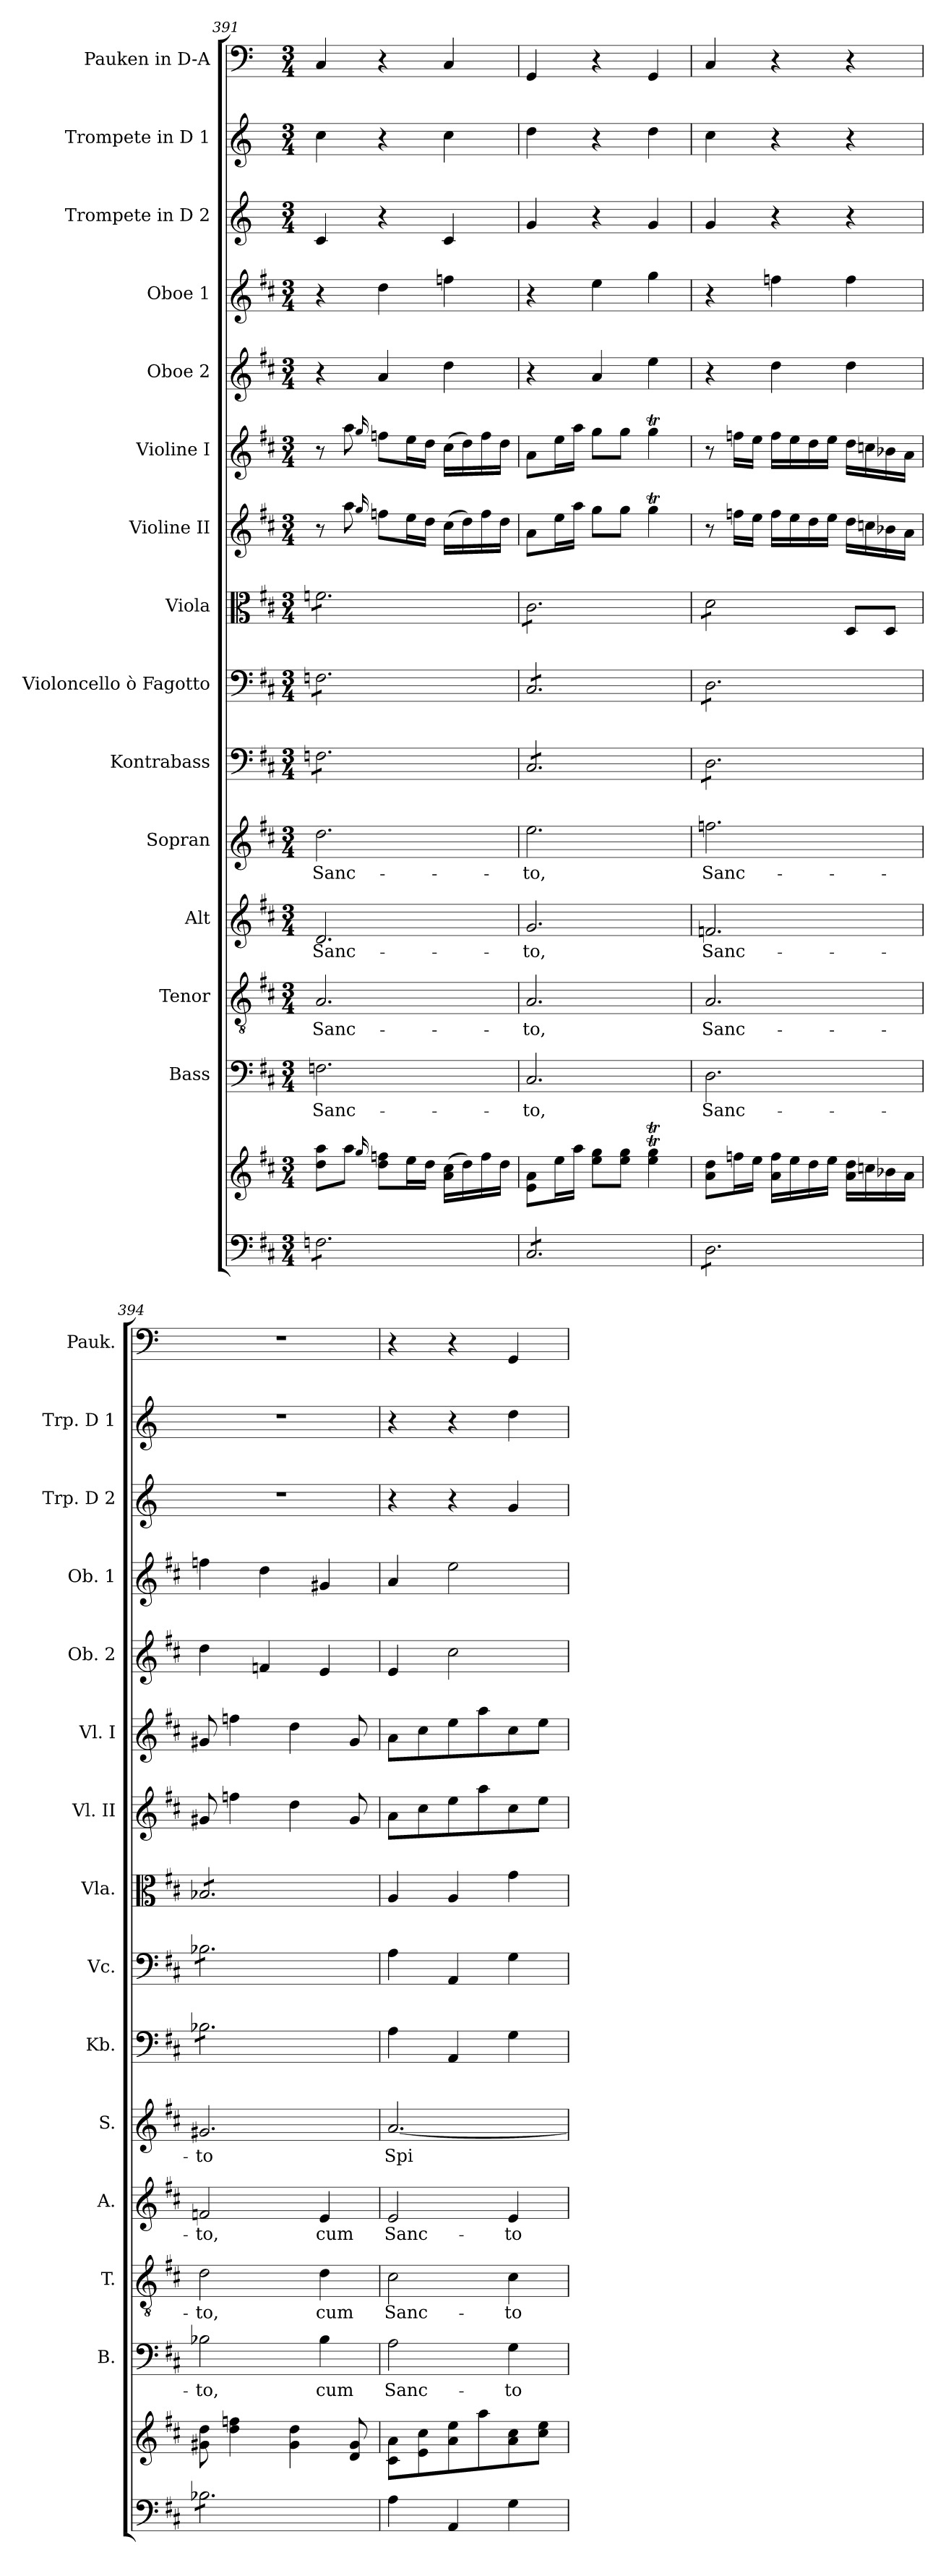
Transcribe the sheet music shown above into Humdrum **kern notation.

**kern	**kern	**kern	**text	**kern	**text	**kern	**text	**kern	**text	**kern	**kern	**kern	**kern	**kern	**kern	**kern	**kern	**kern	**kern
*part15	*part15	*part14	*part14	*part13	*part13	*part12	*part12	*part11	*part11	*part10	*part9	*part8	*part7	*part6	*part5	*part4	*part3	*part2	*part1
*staff16	*staff15	*staff14	*staff14	*staff13	*staff13	*staff12	*staff12	*staff11	*staff11	*staff10	*staff9	*staff8	*staff7	*staff6	*staff5	*staff4	*staff3	*staff2	*staff1
*	*	*I"Bass	*	*I"Tenor	*	*I"Alt	*	*I"Sopran	*	*I"Kontrabass	*I"Violoncello ò Fagotto	*I"Viola	*I"Violine II	*I"Violine I	*I"Oboe 2	*I"Oboe 1	*I"Trompete in D 2	*I"Trompete in D 1	*I"Pauken in D-A
*	*	*I'B.	*	*I'T.	*	*I'A.	*	*I'S.	*	*I'Kb.	*I'Vc.	*I'Vla.	*I'Vl. II	*I'Vl. I	*I'Ob. 2	*I'Ob. 1	*I'Trp. D 2	*I'Trp. D 1	*I'Pauk.
!!LO:PB:g=z
*clefF4	*clefG2	*clefF4	*	*clefGv2	*	*clefG2	*	*clefG2	*	*clefF4	*clefF4	*clefC3	*clefG2	*clefG2	*clefG2	*clefG2	*clefG2	*clefG2	*clefF4
*	*	*	*	*	*	*	*	*	*	*ITrd7c12	*	*	*	*	*	*	*ITrd-1c-2	*ITrd-1c-2	*ITrd-1c-2
*k[f#c#]	*k[f#c#]	*k[f#c#]	*	*k[f#c#]	*	*k[f#c#]	*	*k[f#c#]	*	*k[f#c#]	*k[f#c#]	*k[f#c#]	*k[f#c#]	*k[f#c#]	*k[f#c#]	*k[f#c#]	*k[f#c#]	*k[f#c#]	*k[f#c#]
*D:	*D:	*D:	*	*D:	*	*D:	*	*D:	*	*D:	*D:	*D:	*D:	*D:	*D:	*D:	*D:	*D:	*D:
*M3/4	*M3/4	*M3/4	*	*M3/4	*	*M3/4	*	*M3/4	*	*M3/4	*M3/4	*M3/4	*M3/4	*M3/4	*M3/4	*M3/4	*M3/4	*M3/4	*M3/4
=391	=391	=391	=391	=391	=391	=391	=391	=391	=391	=391	=391	=391	=391	=391	=391	=391	=391	=391	=391
!	!	!	!LO:LY:b	!	!LO:LY:b	!	!LO:LY:b	!	!LO:LY:b	!	!	!	!	!	!	!	!	!	!
*tremolo	*	*	*	*	*	*	*	*	*	*	*	*	*	*	*	*	*	*	*
*	*	*	*	*	*	*	*	*	*	*tremolo	*	*	*	*	*	*	*	*	*
*	*	*	*	*	*	*	*	*	*	*	*tremolo	*	*	*	*	*	*	*	*
*	*	*	*	*	*	*	*	*	*	*	*	*tremolo	*	*	*	*	*	*	*
8Fn\L	8dd\ 8aa\L	2.Fn\	Sanc-	2.A/	Sanc-	2.d/	Sanc-	2.dd\	Sanc-	8FFn\L	8Fn\L	8fn\L	8r	8r	4r	4r	4d/	4dd\	4D/
8Fn\	8aa\J	.	.	.	.	.	.	.	.	8FFn\	8Fn\	8fn\	8aa\	8aa\	.	.	.	.	.
.	16qqgg/	.	.	.	.	.	.	.	.	.	.	.	16qqgg/	16qqgg/	.	.	.	.	.
8Fn\	8dd\ 8ffn\L	.	.	.	.	.	.	.	.	8FFn\	8Fn\	8fn\	8ffn\L	8ffn\L	4a/	4dd\	4r	4r	4r
8Fn\	16ee\L	.	.	.	.	.	.	.	.	8FFn\	8Fn\	8fn\	16ee\L	16ee\L	.	.	.	.	.
.	16dd\JJ	.	.	.	.	.	.	.	.	.	.	.	16dd\JJ	16dd\JJ	.	.	.	.	.
8Fn\	(>16a\ 16cc#\LL	.	.	.	.	.	.	.	.	8FFn\	8Fn\	8fn\	(>16cc#\LL	(>16cc#\LL	4dd\	4ffn\	4d/	4dd\	4D/
.	16dd\)	.	.	.	.	.	.	.	.	.	.	.	16dd\)	16dd\)	.	.	.	.	.
8Fn\J	16ff\	.	.	.	.	.	.	.	.	8FFn\J	8Fn\J	8fn\J	16ff\	16ff\	.	.	.	.	.
.	16dd\JJ	.	.	.	.	.	.	.	.	.	.	.	16dd\JJ	16dd\JJ	.	.	.	.	.
=392	=392	=392	=392	=392	=392	=392	=392	=392	=392	=392	=392	=392	=392	=392	=392	=392	=392	=392	=392
!	!	!	!LO:LY:b	!	!LO:LY:b	!	!LO:LY:b	!	!LO:LY:b	!	!	!	!	!	!	!	!	!	!
8C#/L	8e\ 8a\L	2.C#/	-to,	2.A/	-to,	2.g/	-to,	2.ee\	-to,	8CC#/L	8C#/L	8c#\L	8a\L	8a\L	4r	4r	4a/	4ee\	4AA/
8C#/	16ee\L	.	.	.	.	.	.	.	.	8CC#/	8C#/	8c#\	16ee\L	16ee\L	.	.	.	.	.
.	16aa\JJ	.	.	.	.	.	.	.	.	.	.	.	16aa\JJ	16aa\JJ	.	.	.	.	.
8C#/	8ee\ 8gg\L	.	.	.	.	.	.	.	.	8CC#/	8C#/	8c#\	8gg\L	8gg\L	4a/	4ee\	4r	4r	4r
8C#/	8ee\ 8gg\J	.	.	.	.	.	.	.	.	8CC#/	8C#/	8c#\	8gg\J	8gg\J	.	.	.	.	.
8C#/	4ee\T 4gg\T	.	.	.	.	.	.	.	.	8CC#/	8C#/	8c#\	4ggT\	4ggT\	4ee\	4gg\	4a/	4ee\	4AA/
8C#/J	.	.	.	.	.	.	.	.	.	8CC#/J	8C#/J	8c#\J	.	.	.	.	.	.	.
=393	=393	=393	=393	=393	=393	=393	=393	=393	=393	=393	=393	=393	=393	=393	=393	=393	=393	=393	=393
!	!	!	!LO:LY:b	!	!LO:LY:b	!	!LO:LY:b	!	!LO:LY:b	!	!	!	!	!	!	!	!	!	!
8D\L	8a\ 8dd\L	2.D\	Sanc-	2.A/	Sanc-	2.fn/	Sanc-	2.ffn\	Sanc-	8DD\L	8D\L	8d\L	8r	8r	4r	4r	4a/	4dd\	4D/
8D\	16ffn\L	.	.	.	.	.	.	.	.	8DD\	8D\	8d\	16ffn\LL	16ffn\LL	.	.	.	.	.
.	16ee\JJ	.	.	.	.	.	.	.	.	.	.	.	16ee\JJ	16ee\JJ	.	.	.	.	.
8D\	16a\ 16ff\LL	.	.	.	.	.	.	.	.	8DD\	8D\	8d\	16ff\LL	16ff\LL	4dd\	4ffn\	4r	4r	4r
.	16ee\	.	.	.	.	.	.	.	.	.	.	.	16ee\	16ee\	.	.	.	.	.
8D\	16dd\	.	.	.	.	.	.	.	.	8DD\	8D\	8d\J	16dd\	16dd\	.	.	.	.	.
*	*	*	*	*	*	*	*	*	*	*	*	*Xtremolo	*	*	*	*	*	*	*
.	16ee\JJ	.	.	.	.	.	.	.	.	.	.	.	16ee\JJ	16ee\JJ	.	.	.	.	.
8D\	16a\ 16dd\LL	.	.	.	.	.	.	.	.	8DD\	8D\	8D/L	16dd\LL	16dd\LL	4dd\	4ff\	4r	4r	4r
.	16ccn\	.	.	.	.	.	.	.	.	.	.	.	16ccn\	16ccn\	.	.	.	.	.
8D\J	16b-X\	.	.	.	.	.	.	.	.	8DD\J	8D\J	8D/J	16b-X\	16b-X\	.	.	.	.	.
.	16a\JJ	.	.	.	.	.	.	.	.	.	.	.	16a\JJ	16a\JJ	.	.	.	.	.
=394	=394	=394	=394	=394	=394	=394	=394	=394	=394	=394	=394	=394	=394	=394	=394	=394	=394	=394	=394
!	!	!	!LO:LY:b	!	!LO:LY:b	!	!LO:LY:b	!	!LO:LY:b	!	!	!	!	!	!	!	!	!	!
*	*	*	*	*	*	*	*	*	*	*	*	*tremolo	*	*	*	*	*	*	*
8B-X\L	8g#X\ 8dd\	2B-X\	-to,	2d\	-to,	2fn/	-to,	2.g#X/	-to	8BB-X\L	8B-X\L	8B-X/L	8g#X/	8g#X/	4dd\	4ffn\	2.r	2.r	2.r
8B-X\	4dd\ 4ffn\	.	.	.	.	.	.	.	.	8BB-X\	8B-X\	8B-X/	4ffn\	4ffn\	.	.	.	.	.
8B-X\	.	.	.	.	.	.	.	.	.	8BB-X\	8B-X\	8B-X/	.	.	4fn/	4dd\	.	.	.
8B-X\	4g#\ 4dd\	.	.	.	.	.	.	.	.	8BB-X\	8B-X\	8B-X/	4dd\	4dd\	.	.	.	.	.
!	!	!	!LO:LY:b	!	!LO:LY:b	!	!LO:LY:b	!	!	!	!	!	!	!	!	!	!	!	!
8B-X\	.	4B-\	cum	4d\	cum	4e/	cum	.	.	8BB-X\	8B-X\	8B-X/	.	.	4e/	4g#X/	.	.	.
8B-X\J	8d/ 8g#/	.	.	.	.	.	.	.	.	8BB-X\J	8B-X\J	8B-X/J	8g#/	8g#/	.	.	.	.	.
*	*	*	*	*	*	*	*	*	*	*	*	*Xtremolo	*	*	*	*	*	*	*
*	*	*	*	*	*	*	*	*	*	*	*Xtremolo	*	*	*	*	*	*	*	*
*	*	*	*	*	*	*	*	*	*	*Xtremolo	*	*	*	*	*	*	*	*	*
*Xtremolo	*	*	*	*	*	*	*	*	*	*	*	*	*	*	*	*	*	*	*
=395	=395	=395	=395	=395	=395	=395	=395	=395	=395	=395	=395	=395	=395	=395	=395	=395	=395	=395	=395
!	!	!	!LO:LY:b	!	!LO:LY:b	!	!LO:LY:b	!	!LO:LY:b	!	!	!	!	!	!	!	!	!	!
4A\	8c#\ 8a\L	2A\	Sanc-	2c#\	Sanc-	2e/	Sanc-	[2.a/	Spi-	4AA\	4A\	4A/	8a\L	8a\L	4e/	4a/	4r	4r	4r
.	8e\ 8cc#\	.	.	.	.	.	.	.	.	.	.	.	8cc#\	8cc#\	.	.	.	.	.
4AA/	8a\ 8ee\	.	.	.	.	.	.	.	.	4AAA/	4AA/	4A/	8ee\	8ee\	2cc#\	2ee\	4r	4r	4r
.	8aa\	.	.	.	.	.	.	.	.	.	.	.	8aa\	8aa\	.	.	.	.	.
!	!	!	!LO:LY:b	!	!LO:LY:b	!	!LO:LY:b	!	!	!	!	!	!	!	!	!	!	!	!
4G\	8a\ 8cc#\	4G\	-to	4c#\	-to	4e/	-to	.	.	4GG\	4G\	4g\	8cc#\	8cc#\	.	.	4a/	4ee\	4AA/
.	8cc#\ 8ee\J	.	.	.	.	.	.	.	.	.	.	.	8ee\J	8ee\J	.	.	.	.	.
=	=	=	=	=	=	=	=	=	=	=	=	=	=	=	=	=	=	=	=
*-	*-	*-	*-	*-	*-	*-	*-	*-	*-	*-	*-	*-	*-	*-	*-	*-	*-	*-	*-
